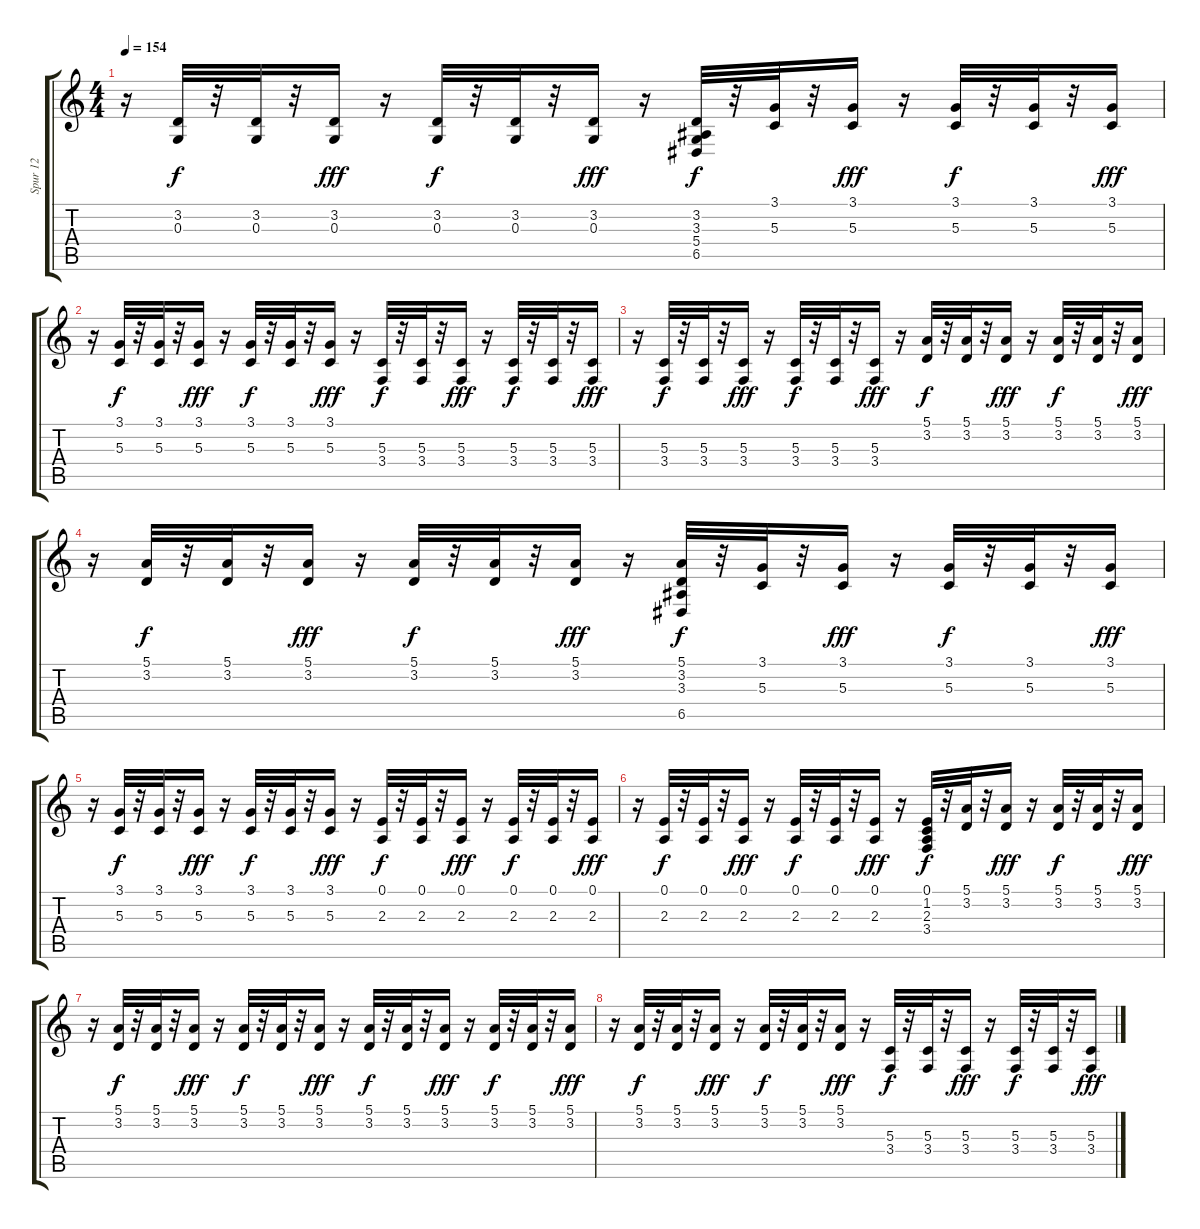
\track ("Spur 12" "Spur 12") {instrument lead2sawtooth}
\staff {score tabs}
\tuning (E4 B3 G3 D3 A2 E2) {hide}
\ts (4 4)
\tempo 154
\clef g2
\ks c
r.16{dy fff} (3.2 0.3).32{dy f} r.32 (3.2 0.3).32 r.32 (3.2 0.3).16{dy fff} r.16 (3.2 0.3).32{dy f} r.32 (3.2 0.3).32 r.32 (3.2 0.3).16{dy fff} r.16 (3.2 3.3 5.4 6.5).32{dy f} r.32 (3.1 5.3).32 r.32 (3.1 5.3).16{dy fff} r.16 (3.1 5.3).32{dy f} r.32 (3.1 5.3).32 r.32 (3.1 5.3).16{dy fff} |
r.16 (3.1 5.3).32{dy f} r.32 (3.1 5.3).32 r.32 (3.1 5.3).16{dy fff} r.16 (3.1 5.3).32{dy f} r.32 (3.1 5.3).32 r.32 (3.1 5.3).16{dy fff} r.16 (5.3 3.4).32{dy f} r.32 (5.3 3.4).32 r.32 (5.3 3.4).16{dy fff} r.16 (5.3 3.4).32{dy f} r.32 (5.3 3.4).32 r.32 (5.3 3.4).16{dy fff} |
r.16 (5.3 3.4).32{dy f} r.32 (5.3 3.4).32 r.32 (5.3 3.4).16{dy fff} r.16 (5.3 3.4).32{dy f} r.32 (5.3 3.4).32 r.32 (5.3 3.4).16{dy fff} r.16 (5.1 3.2).32{dy f} r.32 (5.1 3.2).32 r.32 (5.1 3.2).16{dy fff} r.16 (5.1 3.2).32{dy f} r.32 (5.1 3.2).32 r.32 (5.1 3.2).16{dy fff} |
r.16 (5.1 3.2).32{dy f} r.32 (5.1 3.2).32 r.32 (5.1 3.2).16{dy fff} r.16 (5.1 3.2).32{dy f} r.32 (5.1 3.2).32 r.32 (5.1 3.2).16{dy fff} r.16 (5.1 3.2 3.3 6.5).32{dy f} r.32 (3.1 5.3).32 r.32 (3.1 5.3).16{dy fff} r.16 (3.1 5.3).32{dy f} r.32 (3.1 5.3).32 r.32 (3.1 5.3).16{dy fff} |
r.16 (3.1 5.3).32{dy f} r.32 (3.1 5.3).32 r.32 (3.1 5.3).16{dy fff} r.16 (3.1 5.3).32{dy f} r.32 (3.1 5.3).32 r.32 (3.1 5.3).16{dy fff} r.16 (0.1 2.3).32{dy f} r.32 (0.1 2.3).32 r.32 (0.1 2.3).16{dy fff} r.16 (0.1 2.3).32{dy f} r.32 (0.1 2.3).32 r.32 (0.1 2.3).16{dy fff} |
r.16 (0.1 2.3).32{dy f} r.32 (0.1 2.3).32 r.32 (0.1 2.3).16{dy fff} r.16 (0.1 2.3).32{dy f} r.32 (0.1 2.3).32 r.32 (0.1 2.3).16{dy fff} r.16 (0.1 1.2 2.3 3.4).32{dy f} r.32 (5.1 3.2).32 r.32 (5.1 3.2).16{dy fff} r.16 (5.1 3.2).32{dy f} r.32 (5.1 3.2).32 r.32 (5.1 3.2).16{dy fff} |
r.16 (5.1 3.2).32{dy f} r.32 (5.1 3.2).32 r.32 (5.1 3.2).16{dy fff} r.16 (5.1 3.2).32{dy f} r.32 (5.1 3.2).32 r.32 (5.1 3.2).16{dy fff} r.16 (5.1 3.2).32{dy f} r.32 (5.1 3.2).32 r.32 (5.1 3.2).16{dy fff} r.16 (5.1 3.2).32{dy f} r.32 (5.1 3.2).32 r.32 (5.1 3.2).16{dy fff} |
r.16 (5.1 3.2).32{dy f} r.32 (5.1 3.2).32 r.32 (5.1 3.2).16{dy fff} r.16 (5.1 3.2).32{dy f} r.32 (5.1 3.2).32 r.32 (5.1 3.2).16{dy fff} r.16 (5.3 3.4).32{dy f} r.32 (5.3 3.4).32 r.32 (5.3 3.4).16{dy fff} r.16 (5.3 3.4).32{dy f} r.32 (5.3 3.4).32 r.32 (5.3 3.4).16{dy fff}
